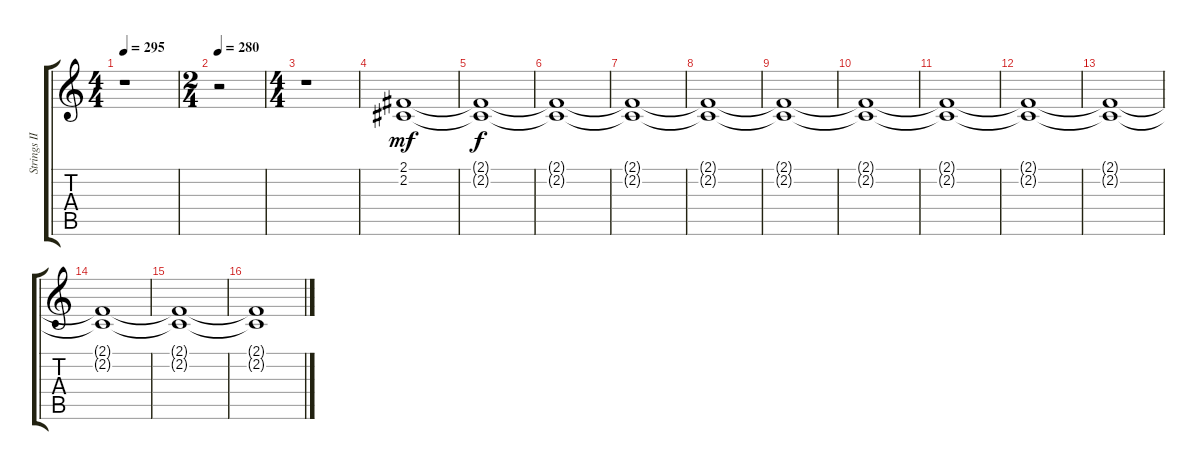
\track ("Strings II" "Strings II") {instrument tremolostrings}
\staff {score tabs}
\tuning (E4 B3 G3 D3 A2 E2) {hide}
\ts (4 4)
\tempo 295
\clef g2
\ks c
r.1{dy f} |
\ts (2 4)
\tempo 280
r.2 |
\ts (4 4)
r.1 |
(2.1 2.2).1{dy mf instrument synthbrass1} |
(2.1{t} 2.2{t}).1{dy f} |
(2.1{t} 2.2{t}).1 |
(2.1{t} 2.2{t}).1 |
(2.1{t} 2.2{t}).1 |
(2.1{t} 2.2{t}).1 |
(2.1{t} 2.2{t}).1 |
(2.1{t} 2.2{t}).1 |
(2.1{t} 2.2{t}).1 |
(2.1{t} 2.2{t}).1 |
(2.1{t} 2.2{t}).1 |
(2.1{t} 2.2{t}).1 |
(2.1{t} 2.2{t}).1
